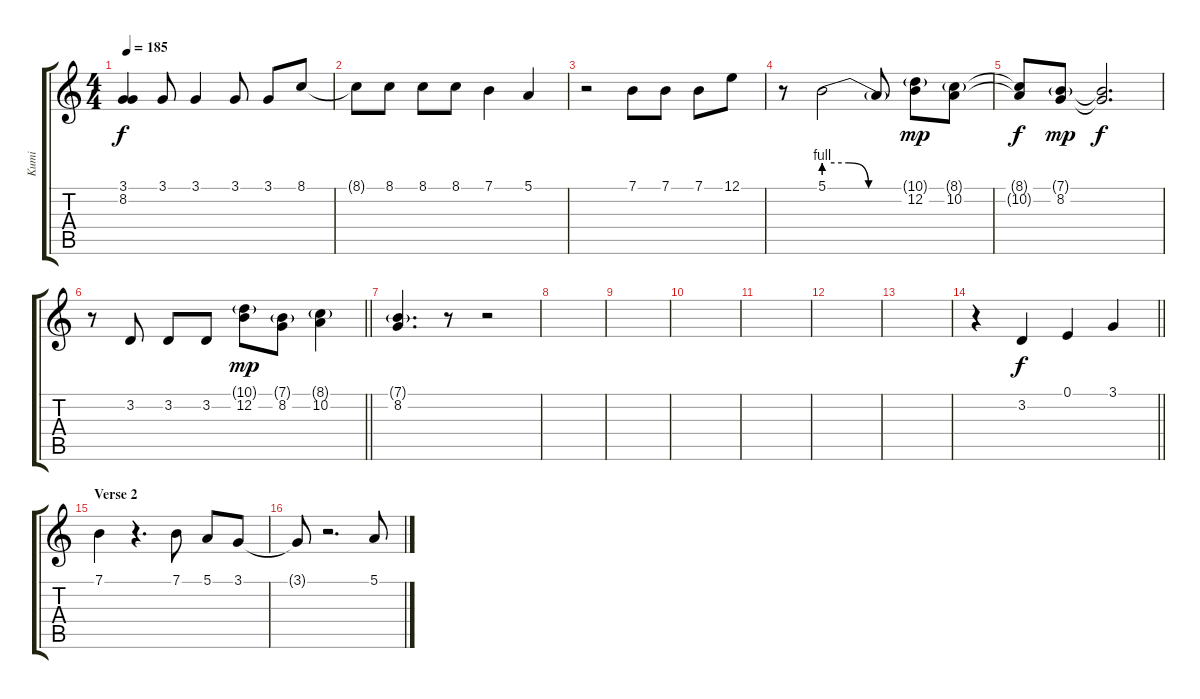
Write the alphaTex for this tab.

\track ("Kumi" "Kumi") {instrument voiceoohs}
\staff {score tabs}
\tuning (E4 B3 G3 D3 A2 E2) {hide}
\ts (4 4)
\tempo 185
\clef g2
\ks c
(3.1 8.2).4{dy f} 3.1.8 3.1.4 3.1.8 3.1.8 8.1.8 |
8.1{t}.8 8.1.8 8.1.8 8.1.8 7.1.4 5.1.4 |
r.2 7.1.8 7.1.8 7.1.8 12.1.8 |
r.8 5.1{be (custom 0 4 19 4 34 0 60 0)}.2 5.1{t}.8 (10.1{g} 12.2).8{dy mp} (8.1{g} 10.2).8 |
(8.1{t} 10.2{t}).8{dy f} (7.1{g} 8.2).8{dy mp} (7.1{t} 8.2{t}).2{d dy f} |
\barLineRight lightlight
r.8 3.2.8 3.2.8 3.2.8 (10.1{g} 12.2).8{dy mp} (7.1{g} 8.2).8 (8.1{g} 10.2).4 |
\section ("" "")
(7.1{g} 8.2).4{d} r.8 r.2 |
|
|
|
|
|
|
\barLineRight lightlight
r.4 3.2.4{dy f} 0.1.4 3.1.4 |
\section ("" "Verse 2")
7.1.4 r.4{d} 7.1.8 5.1.8 3.1.8 |
3.1{t}.8 r.2{d} 5.1.8
